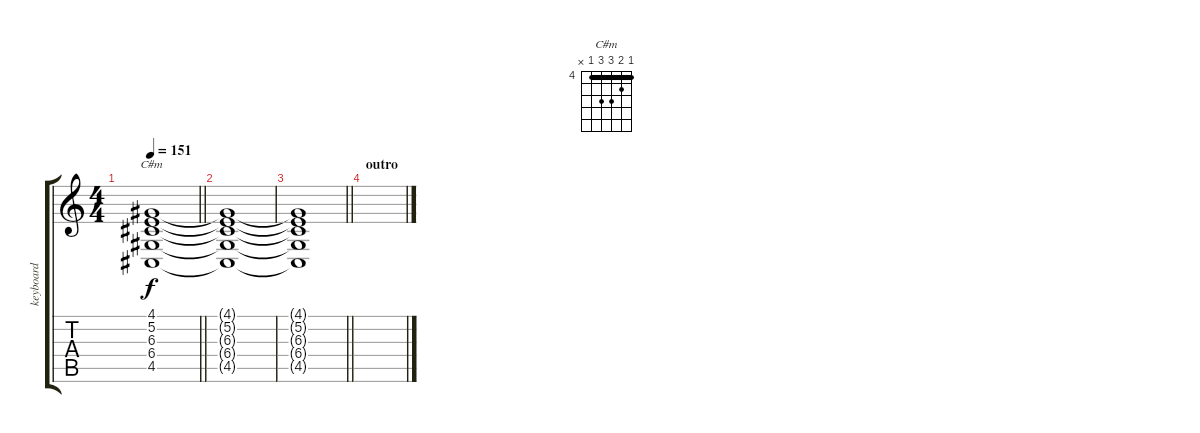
\track ("keyboard" "keyboard") {instrument choiraahs}
\staff {score tabs}
\tuning (E4 B3 G3 D3 A2 E2) {hide}
\chord ("C#m" 4 5 6 6 4 x) {firstfret 4 barre 4}
\ts (4 4)
\tempo 151
\clef g2
\barLineRight lightlight
\ks c
(4.1 5.2 6.3 6.4 4.5).1{ch "C#m" dy f} |
(4.1{t} 5.2{t} 6.3{t} 6.4{t} 4.5{t}).1 |
\barLineRight lightlight
(4.1{t} 5.2{t} 6.3{t} 6.4{t} 4.5{t}).1 |
\section ("" "outro")
